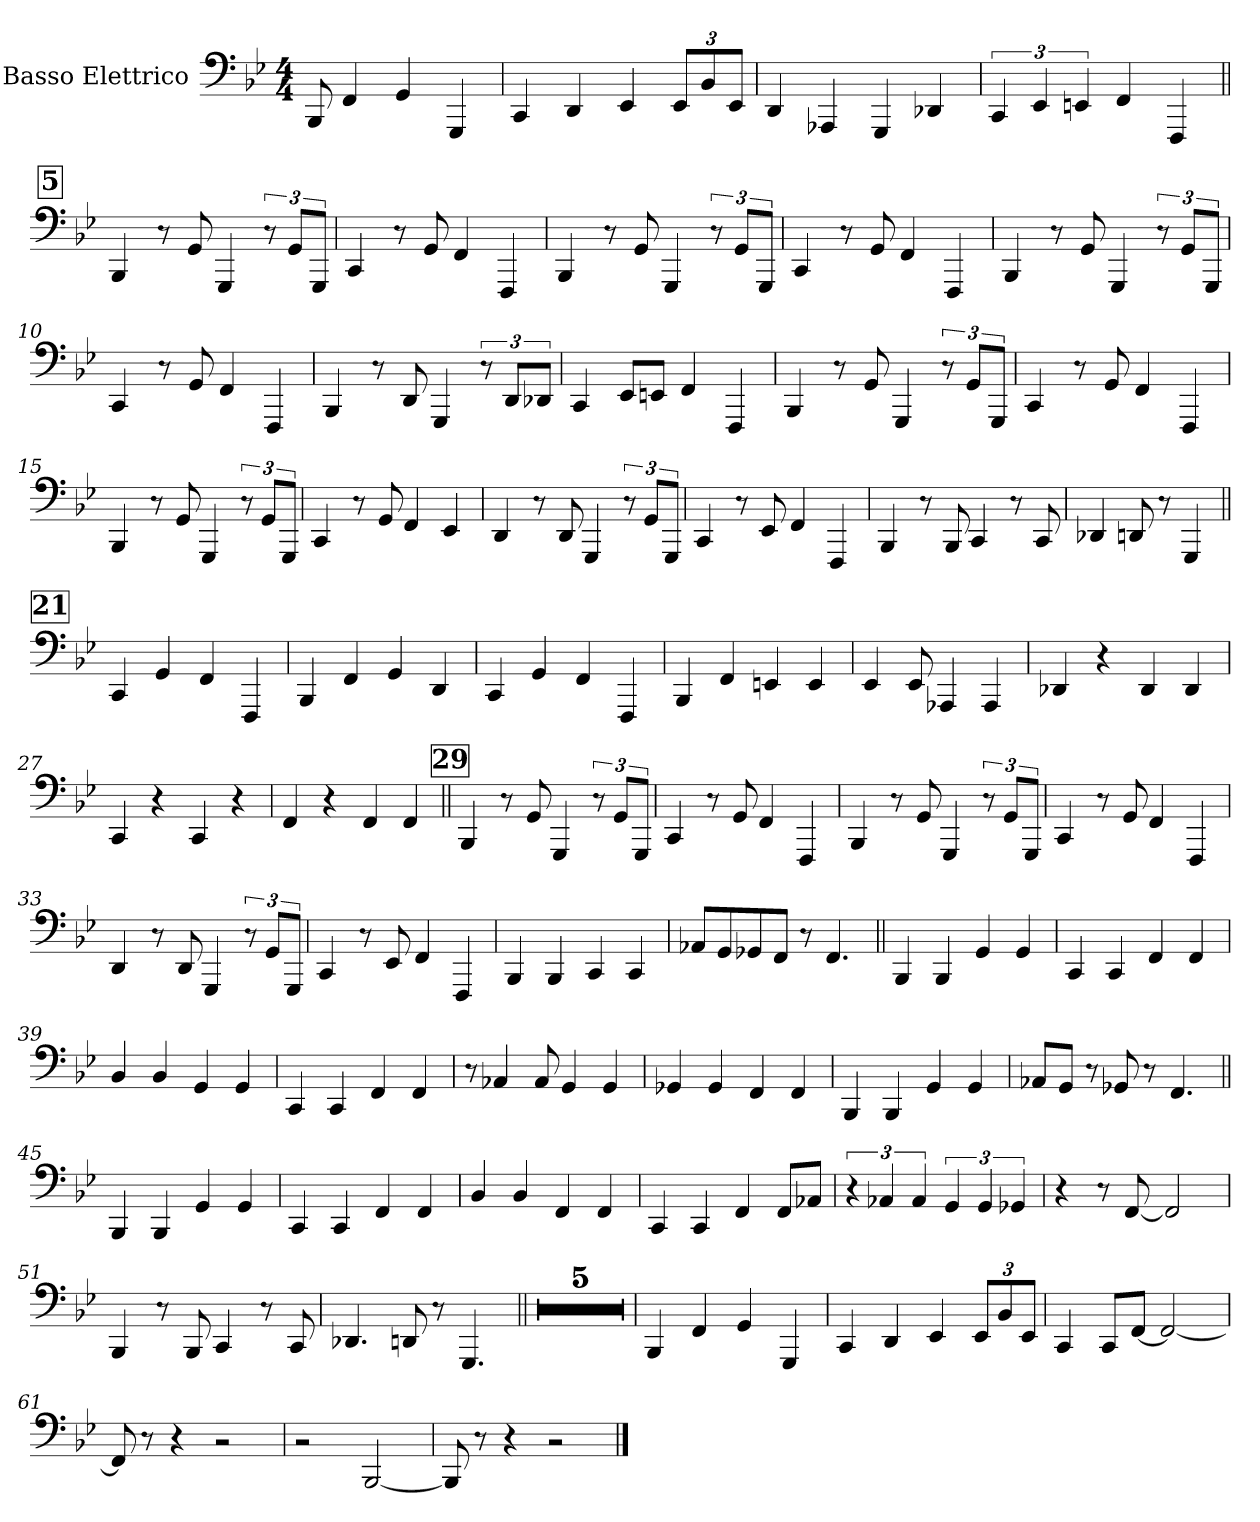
**kern
*part1
*staff1
*I"Basso Elettrico
*stria4
*
*k[b-e-]
*B-:
*M4/4
*MM92
=1
8BBB-
4FF
4GG
4GGG
=2
4CC
4DD
4EE-
12EE-L
12BB-
12EE-J
=3
4DD
4AAA-X
4GGG
4DD-X
=4
6CC
6EE-
6EEn
4FF
4FFF
!!LO:REH:place=s1:t=5
=5||
4BBB-
8r
8GG
4GGG
12r
12GGL
12GGGJ
=6
4CC
8r
8GG
4FF
4FFF
=7
4BBB-
8r
8GG
4GGG
12r
12GGL
12GGGJ
=8
4CC
8r
8GG
4FF
4FFF
=9
4BBB-
8r
8GG
4GGG
12r
12GGL
12GGGJ
=10
4CC
8r
8GG
4FF
4FFF
=11
4BBB-
8r
8DD
4GGG
12r
12DDL
12DD-XJ
=12
4CC
8EE-L
8EEnJ
4FF
4FFF
=13
4BBB-
8r
8GG
4GGG
12r
12GGL
12GGGJ
=14
4CC
8r
8GG
4FF
4FFF
=15
4BBB-
8r
8GG
4GGG
12r
12GGL
12GGGJ
=16
4CC
8r
8GG
4FF
4EE-
=17
4DD
8r
8DD
4GGG
12r
12GGL
12GGGJ
=18
4CC
8r
8EE-
4FF
4FFF
=19
4BBB-
8r
8BBB-
4CC
8r
8CC
=20
4DD-X
8DDn
8r
4GGG
!!LO:REH:place=s1:t=21
=21||
4CC
4GG
4FF
4FFF
=22
4BBB-
4FF
4GG
4DD
=23
4CC
4GG
4FF
4FFF
=24
4BBB-
4FF
4EEn
4EE
=25
4EE-
8EE-
4AAA-X
4AAA-
=26
4DD-X
4r
4DD-
4DD-
=27
4CC
4r
4CC
4r
=28
4FF
4r
4FF
4FF
!!LO:REH:place=s1:t=29
=29||
4BBB-
8r
8GG
4GGG
12r
12GGL
12GGGJ
=30
4CC
8r
8GG
4FF
4FFF
=31
4BBB-
8r
8GG
4GGG
12r
12GGL
12GGGJ
=32
4CC
8r
8GG
4FF
4FFF
=33
4DD
8r
8DD
4GGG
12r
12GGL
12GGGJ
=34
4CC
8r
8EE-
4FF
4FFF
=35
4BBB-
4BBB-
4CC
4CC
=36
8AA-XL
8GG
8GG-X
8FFJ
8r
4.FF
=37||
4BBB-
4BBB-
4GG
4GG
=38
4CC
4CC
4FF
4FF
=39
4BB-
4BB-
4GG
4GG
=40
4CC
4CC
4FF
4FF
=41
8r
4AA-X
8AA-
4GG
4GG
=42
4GG-X
4GG-
4FF
4FF
=43
4BBB-
4BBB-
4GG
4GG
=44
8AA-XL
8GGJ
8r
8GG-X
8r
4.FF
=45||
4BBB-
4BBB-
4GG
4GG
=46
4CC
4CC
4FF
4FF
=47
4BB-
4BB-
4FF
4FF
=48
4CC
4CC
4FF
8FFL
8AA-XJ
=49
6r
6AA-X
6AA-
6GG
6GG
6GG-X
=50
4r
8r
[8FF
2FF]
=51
4BBB-
8r
8BBB-
4CC
8r
8CC
=52
4.DD-X
8DDn
8r
4.GGG
=53||
1ryy
=54
1ryy
=55
1ryy
=56
1ryy
=57
1ryy
=58
4BBB-
4FF
4GG
4GGG
=59
4CC
4DD
4EE-
12EE-L
12BB-
12EE-J
=60
4CC
8CCL
[8FFJ
2FF_
=61
8FF]
8r
4r
2r
=62
2r
[2BBB-
=63
8BBB-]
8r
4r
2r
==
*-
